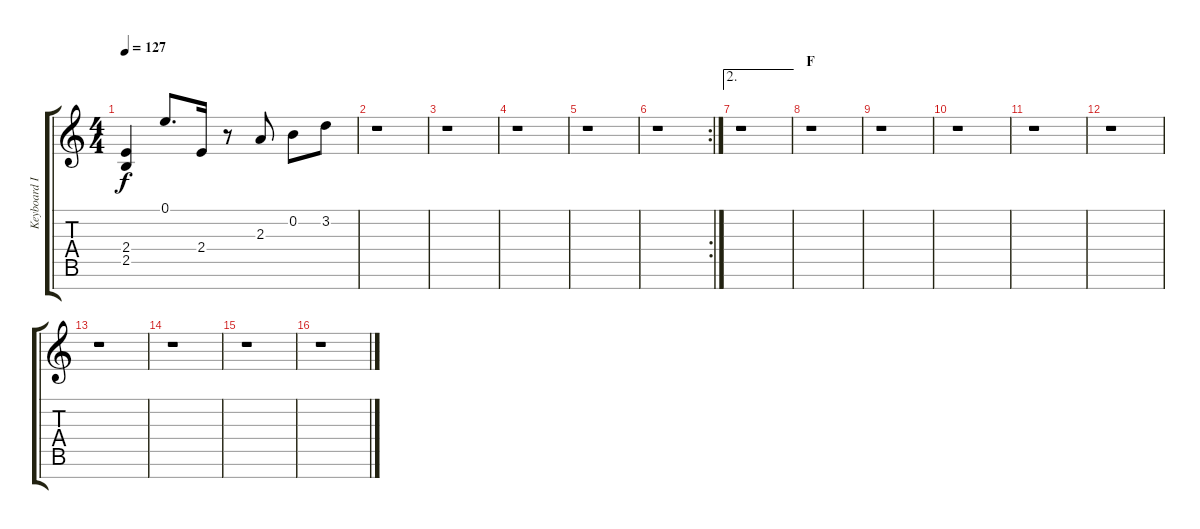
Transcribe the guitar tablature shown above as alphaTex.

\track ("Keyboard III" "Keyboard I") {instrument synthbrass1}
\staff {score tabs}
\tuning (E5 B4 G4 D4 A3 E3 B2) {hide}
\ts (4 4)
\tempo 127
\clef g2
\ks c
(2.4 2.5).4{dy f} 0.1.8{d} 2.4.16 r.8 2.3.8 0.2.8 3.2.8 |
r.1 |
r.1 |
r.1 |
r.1 |
\rc 2
r.1 |
\ae 2
r.1 |
\section ("" "F")
r.1 |
r.1 |
r.1 |
r.1 |
r.1 |
r.1 |
r.1 |
r.1 |
r.1
